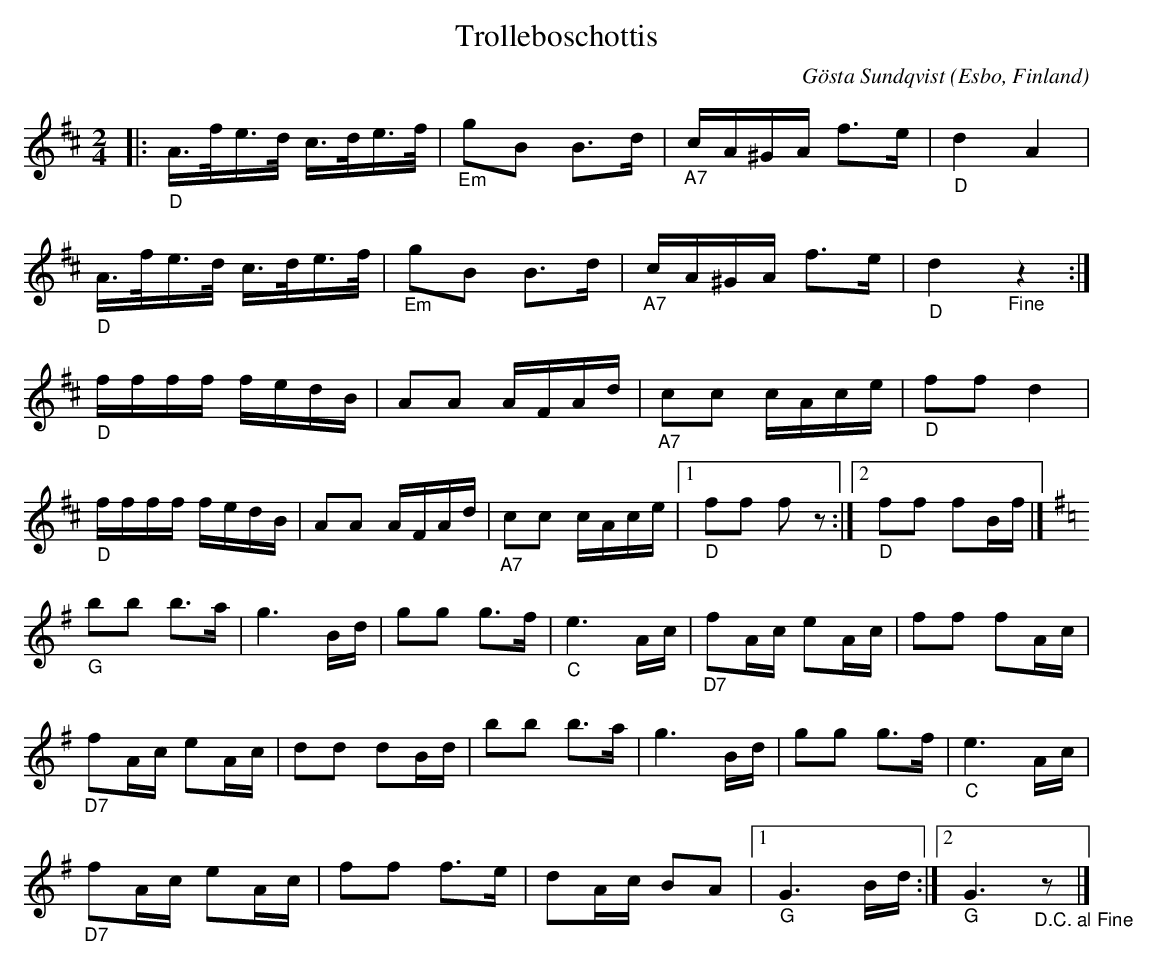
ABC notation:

X:1
T:Trolleboschottis
O:Esbo, Finland
C:Gösta Sundqvist
M:2/4
L:1/16
K:D
|: "_D" A>fe>d c>de>f |"_Em" g2B2 B3d |"_A7" cA^GA f3e |"_D" d4 A4 |
 "_D" A>fe>d c>de>f |"_Em" g2B2 B3d |"_A7" cA^GA f3e |"_D" d4 "_Fine" z4 :|
"_D" ffff fedB | A2A2 AFAd |"_A7" c2c2 cAce |"_D" f2f2 d4 |
"_D" ffff fedB | A2A2 AFAd |"_A7" c2c2 cAce |1 "_D" f2f2 f2 z2 :|2 "_D" f2f2 f2Bf |] [K:G]
"_G" b2b2 b3a | g6 Bd | g2g2 g3f | "_C" e6 Ac | "_D7" f2Ac e2Ac | f2f2 f2Ac |
"_D7" f2Ac e2Ac | d2d2 d2Bd | b2b2 b3a | g6 Bd | g2g2 g3f | "_C" e6 Ac |
"_D7" f2Ac e2Ac | f2f2 f3e | d2Ac B2A2 |1 "_G" G6 Bd :|2 "_G"  G6 "_D.C. al Fine"z2 |]
